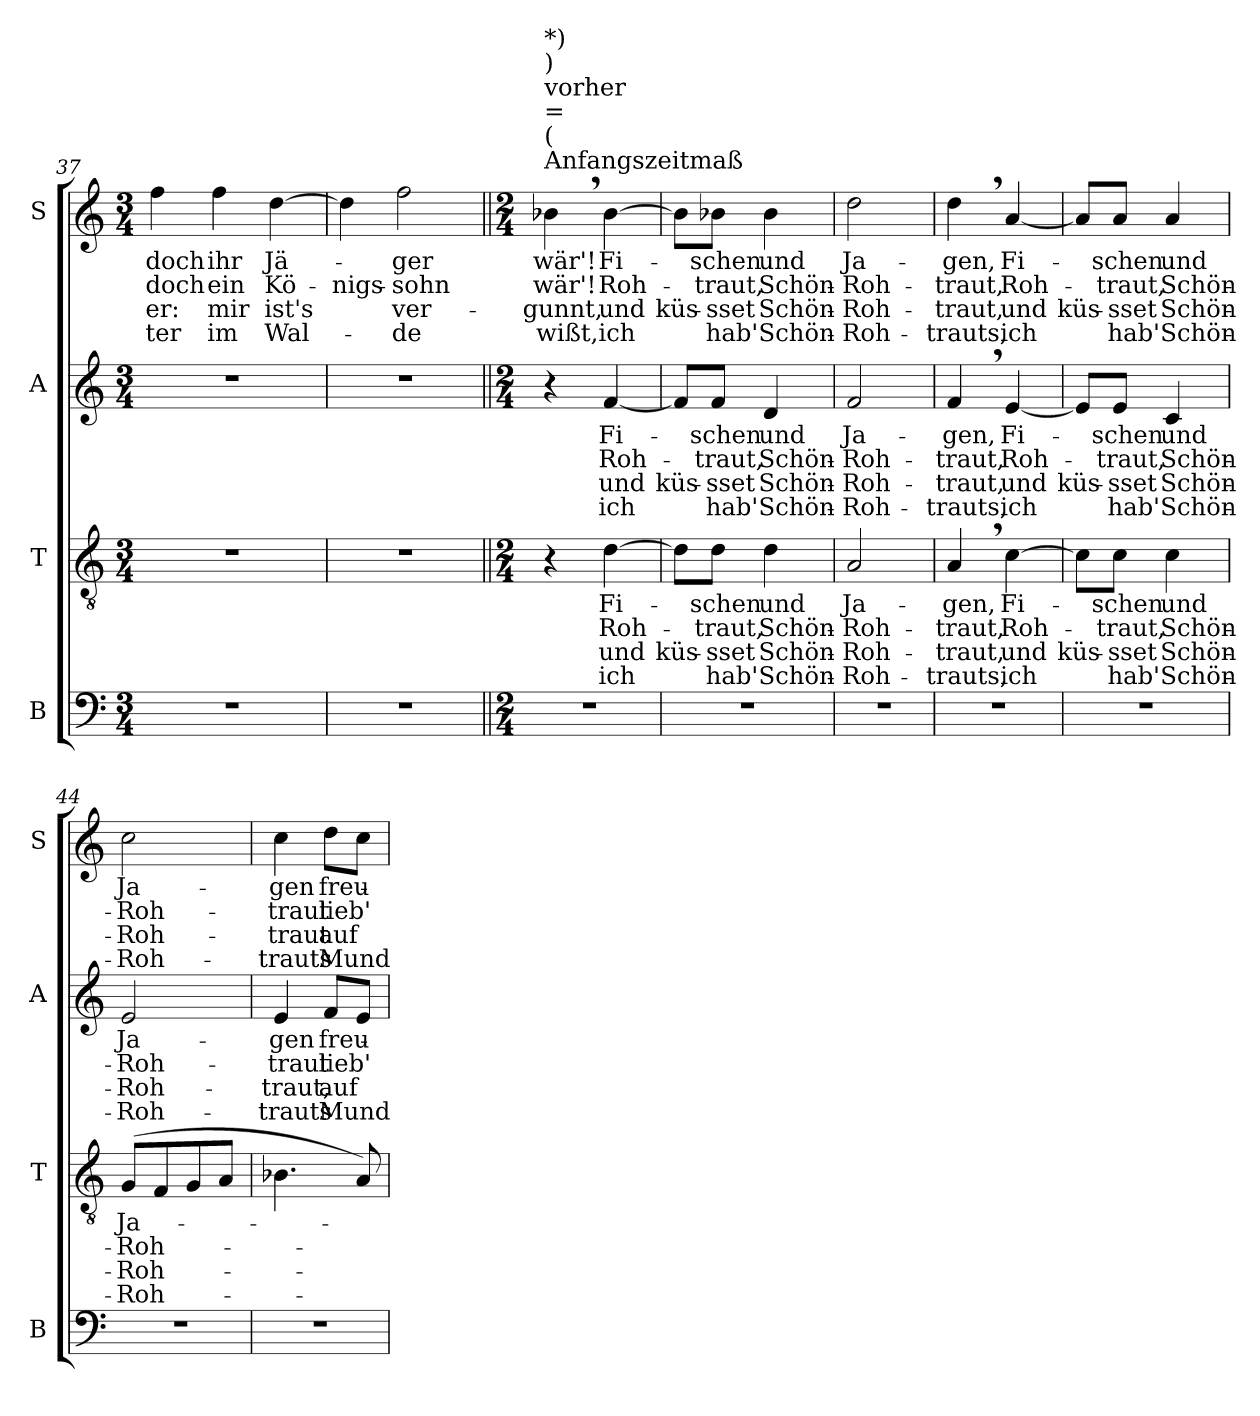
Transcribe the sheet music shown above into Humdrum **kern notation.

**kern	**kern	**text	**text	**text	**text	**kern	**text	**text	**text	**text	**kern	**text	**text	**text	**text
*part4	*part3	*part3	*part3	*part3	*part3	*part2	*part2	*part2	*part2	*part2	*part1	*part1	*part1	*part1	*part1
*staff4	*staff3	*staff3	*staff3	*staff3	*staff3	*staff2	*staff2	*staff2	*staff2	*staff2	*staff1	*staff1	*staff1	*staff1	*staff1
*I"B	*I"T	*	*	*	*	*I"A	*	*	*	*	*I"S	*	*	*	*
*I'B	*I'T	*	*	*	*	*I'A	*	*	*	*	*I'S	*	*	*	*
*clefF4	*clefGv2	*	*	*	*	*clefG2	*	*	*	*	*clefG2	*	*	*	*
*k[]	*k[]	*	*	*	*	*k[]	*	*	*	*	*k[]	*	*	*	*
*C:	*C:	*	*	*	*	*C:	*	*	*	*	*C:	*	*	*	*
*M3/4	*M3/4	*	*	*	*	*M3/4	*	*	*	*	*M3/4	*	*	*	*
=37	=37	=37	=37	=37	=37	=37	=37	=37	=37	=37	=37	=37	=37	=37	=37
!	!	!	!	!	!	!	!	!	!	!	!	!LO:LY:b	!LO:LY:b	!LO:LY:b	!LO:LY:b
2.r	2.r	.	.	.	.	2.r	.	.	.	.	4ff\	doch	doch	er:	-ter
!	!	!	!	!	!	!	!	!	!	!	!	!LO:LY:b	!LO:LY:b	!LO:LY:b	!LO:LY:b
.	.	.	.	.	.	.	.	.	.	.	4ff\	ihr	ein	mir	im
!	!	!	!	!	!	!	!	!	!	!	!	!LO:LY:b	!LO:LY:b	!LO:LY:b	!LO:LY:b
.	.	.	.	.	.	.	.	.	.	.	[4dd\	Jä-	Kö-	ist's	Wal-
=38	=38	=38	=38	=38	=38	=38	=38	=38	=38	=38	=38	=38	=38	=38	=38
!	!	!	!	!	!	!	!	!	!	!	!	!	!LO:LY:b	!	!
2.r	2.r	.	.	.	.	2.r	.	.	.	.	4dd\]	.	-nigs-	.	.
!	!	!	!	!	!	!	!	!	!	!	!	!LO:LY:b	!LO:LY:b	!LO:LY:b	!LO:LY:b
.	.	.	.	.	.	.	.	.	.	.	2ff\	-ger	-sohn	ver-	-de
!!LO:PB:g=z
=39||	=39||	=39||	=39||	=39||	=39||	=39||	=39||	=39||	=39||	=39||	=39||	=39||	=39||	=39||	=39||
*M2/4	*M2/4	*	*	*	*	*M2/4	*	*	*	*	*M2/4	*	*	*	*
!	!	!	!	!	!	!	!	!	!	!	!LO:TX:a:t=Anfangszeitmaß	!	!	!	!
!	!	!	!	!	!	!	!	!	!	!	!LO:TX:a:t=(	!	!	!	!
!	!	!	!	!	!	!	!	!	!	!	!LO:TX:a:t==	!	!	!	!
!	!	!	!	!	!	!	!	!	!	!	!LO:TX:a:t=vorher	!	!	!	!
!	!	!	!	!	!	!	!	!	!	!	!LO:TX:a:t=)	!	!	!	!
!	!	!	!	!	!	!	!	!	!	!	!LO:TX:a:t=*)	!	!	!	!
!	!	!	!	!	!	!	!	!	!	!	!	!LO:LY:b	!LO:LY:b	!LO:LY:b	!LO:LY:b
2r	4r	.	.	.	.	4r	.	.	.	.	4b-X,>\	wär'!	wär'!	-gunnt,	wißt,
!	!	!LO:LY:b	!LO:LY:b	!LO:LY:b	!LO:LY:b	!	!	!	!	!	!	!	!	!	!
!	!	!	!	!	!	!	!LO:LY:b	!LO:LY:b	!LO:LY:b	!LO:LY:b	!	!	!	!	!
!	!	!	!	!	!	!	!	!	!	!	!	!LO:LY:b	!LO:LY:b	!LO:LY:b	!LO:LY:b
.	[4d\	Fi-	Roh-	und	ich	[4f/	Fi-	Roh-	und	ich	[4b-\	Fi-	Roh-	und	ich
=40	=40	=40	=40	=40	=40	=40	=40	=40	=40	=40	=40	=40	=40	=40	=40
!	!	!	!	!LO:LY:b	!	!	!	!	!	!	!	!	!	!	!
!	!	!	!	!	!	!	!	!	!LO:LY:b	!	!	!	!	!	!
!	!	!	!	!	!	!	!	!	!	!	!	!	!	!LO:LY:b	!
2r	8d\L]	.	.	küs-	.	8f/L]	.	.	küs-	.	8b-\L]	.	.	küs-	.
!	!	!LO:LY:b	!LO:LY:b	!LO:LY:b	!LO:LY:b	!	!	!	!	!	!	!	!	!	!
!	!	!	!	!	!	!	!LO:LY:b	!LO:LY:b	!LO:LY:b	!LO:LY:b	!	!	!	!	!
!	!	!	!	!	!	!	!	!	!	!	!	!LO:LY:b	!LO:LY:b	!LO:LY:b	!LO:LY:b
.	8d\J	-schen	-traut,	-sset	hab'	8f/J	-schen	-traut,	-sset	hab'	8b-X\J	-schen	-traut,	-sset	hab'
!	!	!LO:LY:b	!LO:LY:b	!LO:LY:b	!LO:LY:b	!	!	!	!	!	!	!	!	!	!
!	!	!	!	!	!	!	!LO:LY:b	!LO:LY:b	!LO:LY:b	!LO:LY:b	!	!	!	!	!
!	!	!	!	!	!	!	!	!	!	!	!	!LO:LY:b	!LO:LY:b	!LO:LY:b	!LO:LY:b
.	4d\	und	Schön-	Schön-	Schön-	4d/	und	Schön-	Schön-	Schön-	4b-\	und	Schön-	Schön-	Schön-
=41	=41	=41	=41	=41	=41	=41	=41	=41	=41	=41	=41	=41	=41	=41	=41
!	!	!LO:LY:b	!LO:LY:b	!LO:LY:b	!LO:LY:b	!	!	!	!	!	!	!	!	!	!
!	!	!	!	!	!	!	!LO:LY:b	!LO:LY:b	!LO:LY:b	!LO:LY:b	!	!	!	!	!
!	!	!	!	!	!	!	!	!	!	!	!	!LO:LY:b	!LO:LY:b	!LO:LY:b	!LO:LY:b
2r	2A/	Ja-	-Roh-	-Roh-	-Roh-	2f/	Ja-	-Roh-	-Roh-	-Roh-	2dd\	Ja-	-Roh-	-Roh-	-Roh-
=42	=42	=42	=42	=42	=42	=42	=42	=42	=42	=42	=42	=42	=42	=42	=42
!	!	!LO:LY:b	!LO:LY:b	!LO:LY:b	!LO:LY:b	!	!	!	!	!	!	!	!	!	!
!	!	!	!	!	!	!	!LO:LY:b	!LO:LY:b	!LO:LY:b	!LO:LY:b	!	!	!	!	!
!	!	!	!	!	!	!	!	!	!	!	!	!LO:LY:b	!LO:LY:b	!LO:LY:b	!LO:LY:b
2r	4A,>/	-gen,	-traut,	-traut,	-trauts,	4f,>/	-gen,	-traut,	-traut,	-trauts,	4dd,>\	-gen,	-traut,	-traut,	-trauts,
!	!	!LO:LY:b	!LO:LY:b	!LO:LY:b	!LO:LY:b	!	!	!	!	!	!	!	!	!	!
!	!	!	!	!	!	!	!LO:LY:b	!LO:LY:b	!LO:LY:b	!LO:LY:b	!	!	!	!	!
!	!	!	!	!	!	!	!	!	!	!	!	!LO:LY:b	!LO:LY:b	!LO:LY:b	!LO:LY:b
.	[4c\	Fi-	Roh-	und	ich	[4e/	Fi-	Roh-	und	ich	[4a/	Fi-	Roh-	und	ich
=43	=43	=43	=43	=43	=43	=43	=43	=43	=43	=43	=43	=43	=43	=43	=43
!	!	!	!	!LO:LY:b	!	!	!	!	!	!	!	!	!	!	!
!	!	!	!	!	!	!	!	!	!LO:LY:b	!	!	!	!	!	!
!	!	!	!	!	!	!	!	!	!	!	!	!	!	!LO:LY:b	!
2r	8c\L]	.	.	küs-	.	8e/L]	.	.	küs-	.	8a/L]	.	.	küs-	.
!	!	!LO:LY:b	!LO:LY:b	!LO:LY:b	!LO:LY:b	!	!	!	!	!	!	!	!	!	!
!	!	!	!	!	!	!	!LO:LY:b	!LO:LY:b	!LO:LY:b	!LO:LY:b	!	!	!	!	!
!	!	!	!	!	!	!	!	!	!	!	!	!LO:LY:b	!LO:LY:b	!LO:LY:b	!LO:LY:b
.	8c\J	-schen	-traut,	-sset	hab'	8e/J	-schen	-traut,	-sset	hab'	8a/J	-schen	-traut,	-sset	hab'
!	!	!LO:LY:b	!LO:LY:b	!LO:LY:b	!LO:LY:b	!	!	!	!	!	!	!	!	!	!
!	!	!	!	!	!	!	!LO:LY:b	!LO:LY:b	!LO:LY:b	!LO:LY:b	!	!	!	!	!
!	!	!	!	!	!	!	!	!	!	!	!	!LO:LY:b	!LO:LY:b	!LO:LY:b	!LO:LY:b
.	4c\	und	Schön-	Schön-	Schön-	4c/	und	Schön-	Schön-	Schön-	4a/	und	Schön-	Schön-	Schön-
=44	=44	=44	=44	=44	=44	=44	=44	=44	=44	=44	=44	=44	=44	=44	=44
!	!	!LO:LY:b	!LO:LY:b	!LO:LY:b	!LO:LY:b	!	!	!	!	!	!	!	!	!	!
!	!	!	!	!	!	!	!LO:LY:b	!LO:LY:b	!LO:LY:b	!LO:LY:b	!	!	!	!	!
!	!	!	!	!	!	!	!	!	!	!	!	!LO:LY:b	!LO:LY:b	!LO:LY:b	!LO:LY:b
2r	(>8G/L	Ja-	-Roh-	-Roh-	-Roh-	2e/	Ja-	-Roh-	-Roh-	-Roh-	2cc\	Ja-	-Roh-	-Roh-	-Roh-
.	8F/	.	.	.	.	.	.	.	.	.	.	.	.	.	.
.	8G/	.	.	.	.	.	.	.	.	.	.	.	.	.	.
.	8A/J	.	.	.	.	.	.	.	.	.	.	.	.	.	.
=45	=45	=45	=45	=45	=45	=45	=45	=45	=45	=45	=45	=45	=45	=45	=45
!	!	!	!	!	!	!	!LO:LY:b	!LO:LY:b	!LO:LY:b	!LO:LY:b	!	!	!	!	!
!	!	!	!	!	!	!	!	!	!	!	!	!LO:LY:b	!LO:LY:b	!LO:LY:b	!LO:LY:b
2r	4.B-X\	.	.	.	.	4e/	-gen	-traut	-traut,	-trauts	4cc\	-gen	-traut	-traut	-trauts
!	!	!	!	!	!	!	!LO:LY:b	!LO:LY:b	!LO:LY:b	!LO:LY:b	!	!	!	!	!
!	!	!	!	!	!	!	!	!	!	!	!	!LO:LY:b	!LO:LY:b	!LO:LY:b	!LO:LY:b
.	.	.	.	.	.	8f/L	freu-	lieb'	auf	Mund	8dd\L	freu-	lieb'	auf	Mund
.	8A/)	.	.	.	.	8e/J	.	.	.	.	8cc\J	.	.	.	.
=	=	=	=	=	=	=	=	=	=	=	=	=	=	=	=
*-	*-	*-	*-	*-	*-	*-	*-	*-	*-	*-	*-	*-	*-	*-	*-
